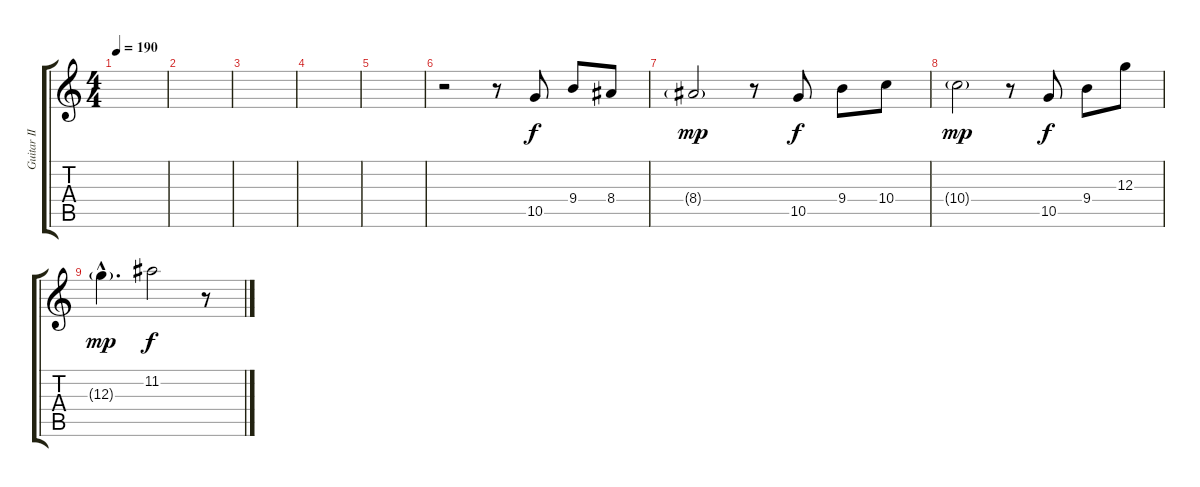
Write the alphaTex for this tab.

\track ("Guitar II" "Guitar II") {instrument distortionguitar}
\staff {score tabs}
\tuning (E4 B3 G3 D3 A2 E2) {hide}
\ts (4 4)
\tempo 190
\clef g2
\ks c
|
|
|
|
|
r.2 r.8 10.5.8 9.4.8 8.4.8 |
8.4{g}.2{dy mp} r.8 10.5.8{dy f} 9.4.8 10.4.8 |
10.4{g}.2{dy mp} r.8 10.5.8{dy f} 9.4.8 12.3.8 |
12.3{g hac}.4{d dy mp} 11.2.2{dy f} r.8
